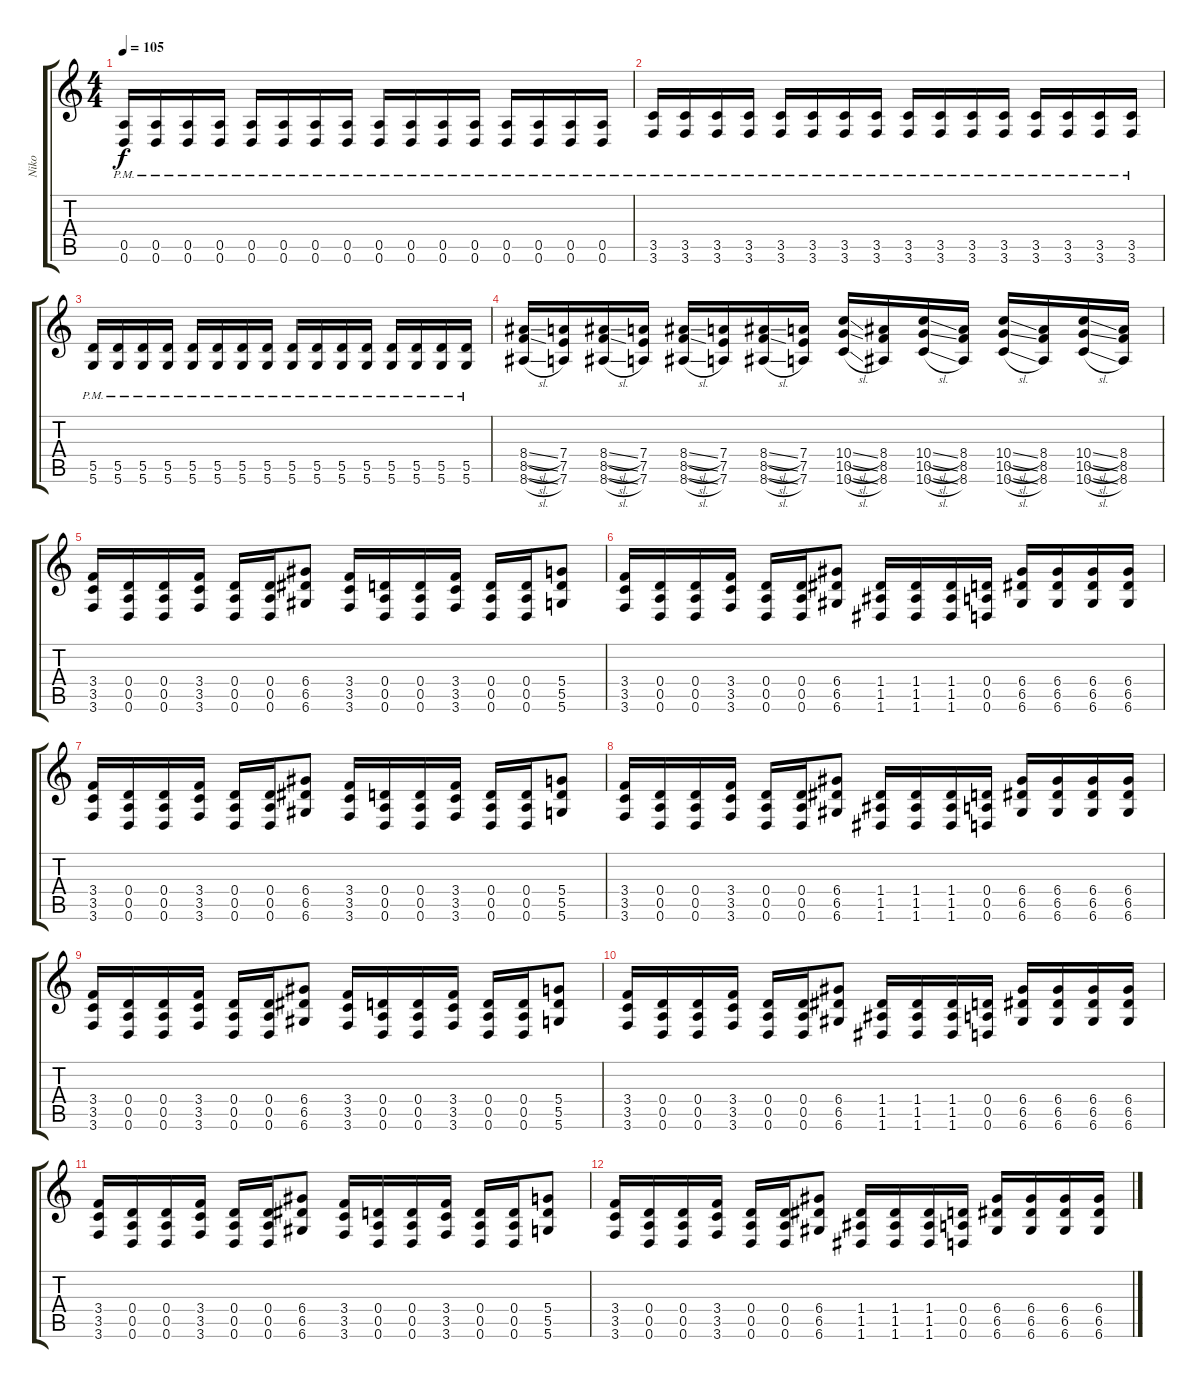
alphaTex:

\track ("Niko" "Niko") {instrument distortionguitar}
\staff {score tabs}
\tuning (E4 B3 G3 D3 A2 D2) {hide}
\ts (4 4)
\tempo 105
\clef g2
\ks c
(0.5{pm} 0.6{pm}).16{dy f} (0.5{pm} 0.6{pm}).16 (0.5{pm} 0.6{pm}).16 (0.5{pm} 0.6{pm}).16 (0.5{pm} 0.6{pm}).16 (0.5{pm} 0.6{pm}).16 (0.5{pm} 0.6{pm}).16 (0.5{pm} 0.6{pm}).16 (0.5{pm} 0.6{pm}).16 (0.5{pm} 0.6{pm}).16 (0.5{pm} 0.6{pm}).16 (0.5{pm} 0.6{pm}).16 (0.5{pm} 0.6{pm}).16 (0.5{pm} 0.6{pm}).16 (0.5{pm} 0.6{pm}).16 (0.5{pm} 0.6{pm}).16 |
(3.5{pm} 3.6{pm}).16 (3.5{pm} 3.6{pm}).16 (3.5{pm} 3.6{pm}).16 (3.5{pm} 3.6{pm}).16 (3.5{pm} 3.6{pm}).16 (3.5{pm} 3.6{pm}).16 (3.5{pm} 3.6{pm}).16 (3.5{pm} 3.6{pm}).16 (3.5{pm} 3.6{pm}).16 (3.5{pm} 3.6{pm}).16 (3.5{pm} 3.6{pm}).16 (3.5{pm} 3.6{pm}).16 (3.5{pm} 3.6{pm}).16 (3.5{pm} 3.6{pm}).16 (3.5{pm} 3.6{pm}).16 (3.5{pm} 3.6{pm}).16 |
(5.5{pm} 5.6{pm}).16 (5.5{pm} 5.6{pm}).16 (5.5{pm} 5.6{pm}).16 (5.5{pm} 5.6{pm}).16 (5.5{pm} 5.6{pm}).16 (5.5{pm} 5.6{pm}).16 (5.5{pm} 5.6{pm}).16 (5.5{pm} 5.6{pm}).16 (5.5{pm} 5.6{pm}).16 (5.5{pm} 5.6{pm}).16 (5.5{pm} 5.6{pm}).16 (5.5{pm} 5.6{pm}).16 (5.5{pm} 5.6{pm}).16 (5.5{pm} 5.6{pm}).16 (5.5{pm} 5.6{pm}).16 (5.5{pm} 5.6{pm}).16 |
(8.4{sl} 8.5{sl} 8.6{sl}).16 (7.4 7.5 7.6).16 (8.4{sl} 8.5{sl} 8.6{sl}).16 (7.4 7.5 7.6).16 (8.4{sl} 8.5{sl} 8.6{sl}).16 (7.4 7.5 7.6).16 (8.4{sl} 8.5{sl} 8.6{sl}).16 (7.4 7.5 7.6).16 (10.4{sl} 10.5{sl} 10.6{sl}).16 (8.4 8.5 8.6).16 (10.4{sl} 10.5{sl} 10.6{sl}).16 (8.4 8.5 8.6).16 (10.4{sl} 10.5{sl} 10.6{sl}).16 (8.4 8.5 8.6).16 (10.4{sl} 10.5{sl} 10.6{sl}).16 (8.4 8.5 8.6).16 |
(3.4 3.5 3.6).16 (0.4 0.5 0.6).16 (0.4 0.5 0.6).16 (3.4 3.5 3.6).16 (0.4 0.5 0.6).16 (0.4 0.5 0.6).16 (6.4 6.5 6.6).8 (3.4 3.5 3.6).16 (0.4 0.5 0.6).16 (0.4 0.5 0.6).16 (3.4 3.5 3.6).16 (0.4 0.5 0.6).16 (0.4 0.5 0.6).16 (5.4 5.5 5.6).8 |
(3.4 3.5 3.6).16 (0.4 0.5 0.6).16 (0.4 0.5 0.6).16 (3.4 3.5 3.6).16 (0.4 0.5 0.6).16 (0.4 0.5 0.6).16 (6.4 6.5 6.6).8 (1.4 1.5 1.6).16 (1.4 1.5 1.6).16 (1.4 1.5 1.6).16 (0.4 0.5 0.6).16 (6.4 6.5 6.6).16 (6.4 6.5 6.6).16 (6.4 6.5 6.6).16 (6.4 6.5 6.6).16 |
(3.4 3.5 3.6).16 (0.4 0.5 0.6).16 (0.4 0.5 0.6).16 (3.4 3.5 3.6).16 (0.4 0.5 0.6).16 (0.4 0.5 0.6).16 (6.4 6.5 6.6).8 (3.4 3.5 3.6).16 (0.4 0.5 0.6).16 (0.4 0.5 0.6).16 (3.4 3.5 3.6).16 (0.4 0.5 0.6).16 (0.4 0.5 0.6).16 (5.4 5.5 5.6).8 |
(3.4 3.5 3.6).16 (0.4 0.5 0.6).16 (0.4 0.5 0.6).16 (3.4 3.5 3.6).16 (0.4 0.5 0.6).16 (0.4 0.5 0.6).16 (6.4 6.5 6.6).8 (1.4 1.5 1.6).16 (1.4 1.5 1.6).16 (1.4 1.5 1.6).16 (0.4 0.5 0.6).16 (6.4 6.5 6.6).16 (6.4 6.5 6.6).16 (6.4 6.5 6.6).16 (6.4 6.5 6.6).16 |
(3.4 3.5 3.6).16 (0.4 0.5 0.6).16 (0.4 0.5 0.6).16 (3.4 3.5 3.6).16 (0.4 0.5 0.6).16 (0.4 0.5 0.6).16 (6.4 6.5 6.6).8 (3.4 3.5 3.6).16 (0.4 0.5 0.6).16 (0.4 0.5 0.6).16 (3.4 3.5 3.6).16 (0.4 0.5 0.6).16 (0.4 0.5 0.6).16 (5.4 5.5 5.6).8 |
(3.4 3.5 3.6).16 (0.4 0.5 0.6).16 (0.4 0.5 0.6).16 (3.4 3.5 3.6).16 (0.4 0.5 0.6).16 (0.4 0.5 0.6).16 (6.4 6.5 6.6).8 (1.4 1.5 1.6).16 (1.4 1.5 1.6).16 (1.4 1.5 1.6).16 (0.4 0.5 0.6).16 (6.4 6.5 6.6).16 (6.4 6.5 6.6).16 (6.4 6.5 6.6).16 (6.4 6.5 6.6).16 |
(3.4 3.5 3.6).16 (0.4 0.5 0.6).16 (0.4 0.5 0.6).16 (3.4 3.5 3.6).16 (0.4 0.5 0.6).16 (0.4 0.5 0.6).16 (6.4 6.5 6.6).8 (3.4 3.5 3.6).16 (0.4 0.5 0.6).16 (0.4 0.5 0.6).16 (3.4 3.5 3.6).16 (0.4 0.5 0.6).16 (0.4 0.5 0.6).16 (5.4 5.5 5.6).8 |
(3.4 3.5 3.6).16 (0.4 0.5 0.6).16 (0.4 0.5 0.6).16 (3.4 3.5 3.6).16 (0.4 0.5 0.6).16 (0.4 0.5 0.6).16 (6.4 6.5 6.6).8 (1.4 1.5 1.6).16 (1.4 1.5 1.6).16 (1.4 1.5 1.6).16 (0.4 0.5 0.6).16 (6.4 6.5 6.6).16 (6.4 6.5 6.6).16 (6.4 6.5 6.6).16 (6.4 6.5 6.6).16
